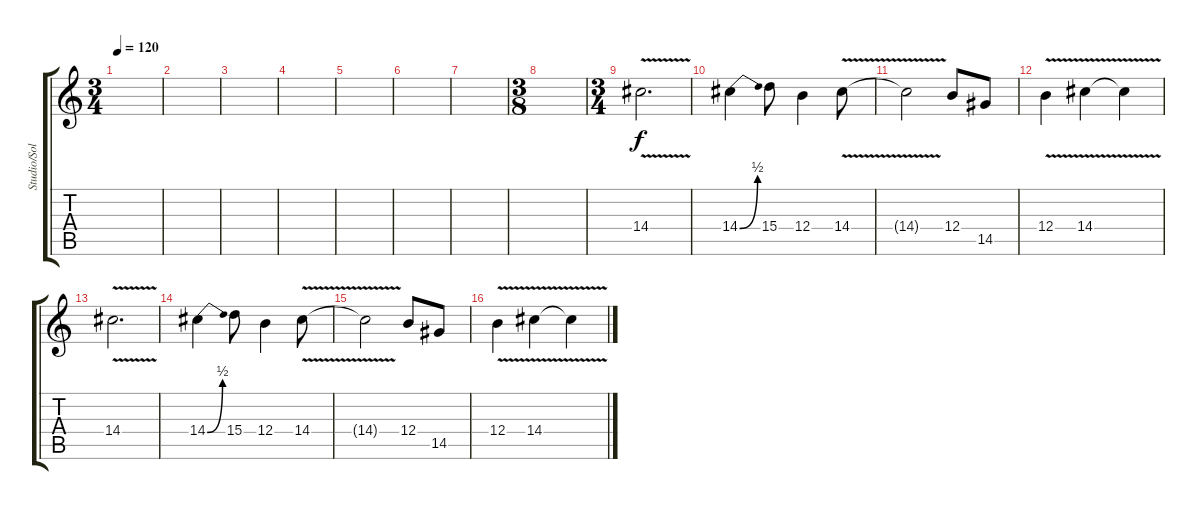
\track ("Studio/Solo Guitar" "Studio/Sol") {instrument distortionguitar}
\staff {score tabs}
\tuning (Db4 Ab3 E3 B2 Gb2 Db2) {hide}
\ts (3 4)
\tempo 120
\clef g2
\ks c
|
|
|
|
|
|
|
\ts (3 8)
|
\ts (3 4)
14.4{v}.2{d} |
14.4{be (bend 0 0 60 2)}.4 15.4.8 12.4.4 14.4{v}.8 |
14.4{t}.2 12.4.8 14.5.8 |
12.4{v}.4 14.4{v}.4 14.4{t}.4 |
14.4{v}.2{d} |
14.4{be (bend 0 0 60 2)}.4 15.4.8 12.4.4 14.4{v}.8 |
14.4{t}.2 12.4.8 14.5.8 |
12.4{v}.4 14.4{v}.4 14.4{t}.4
